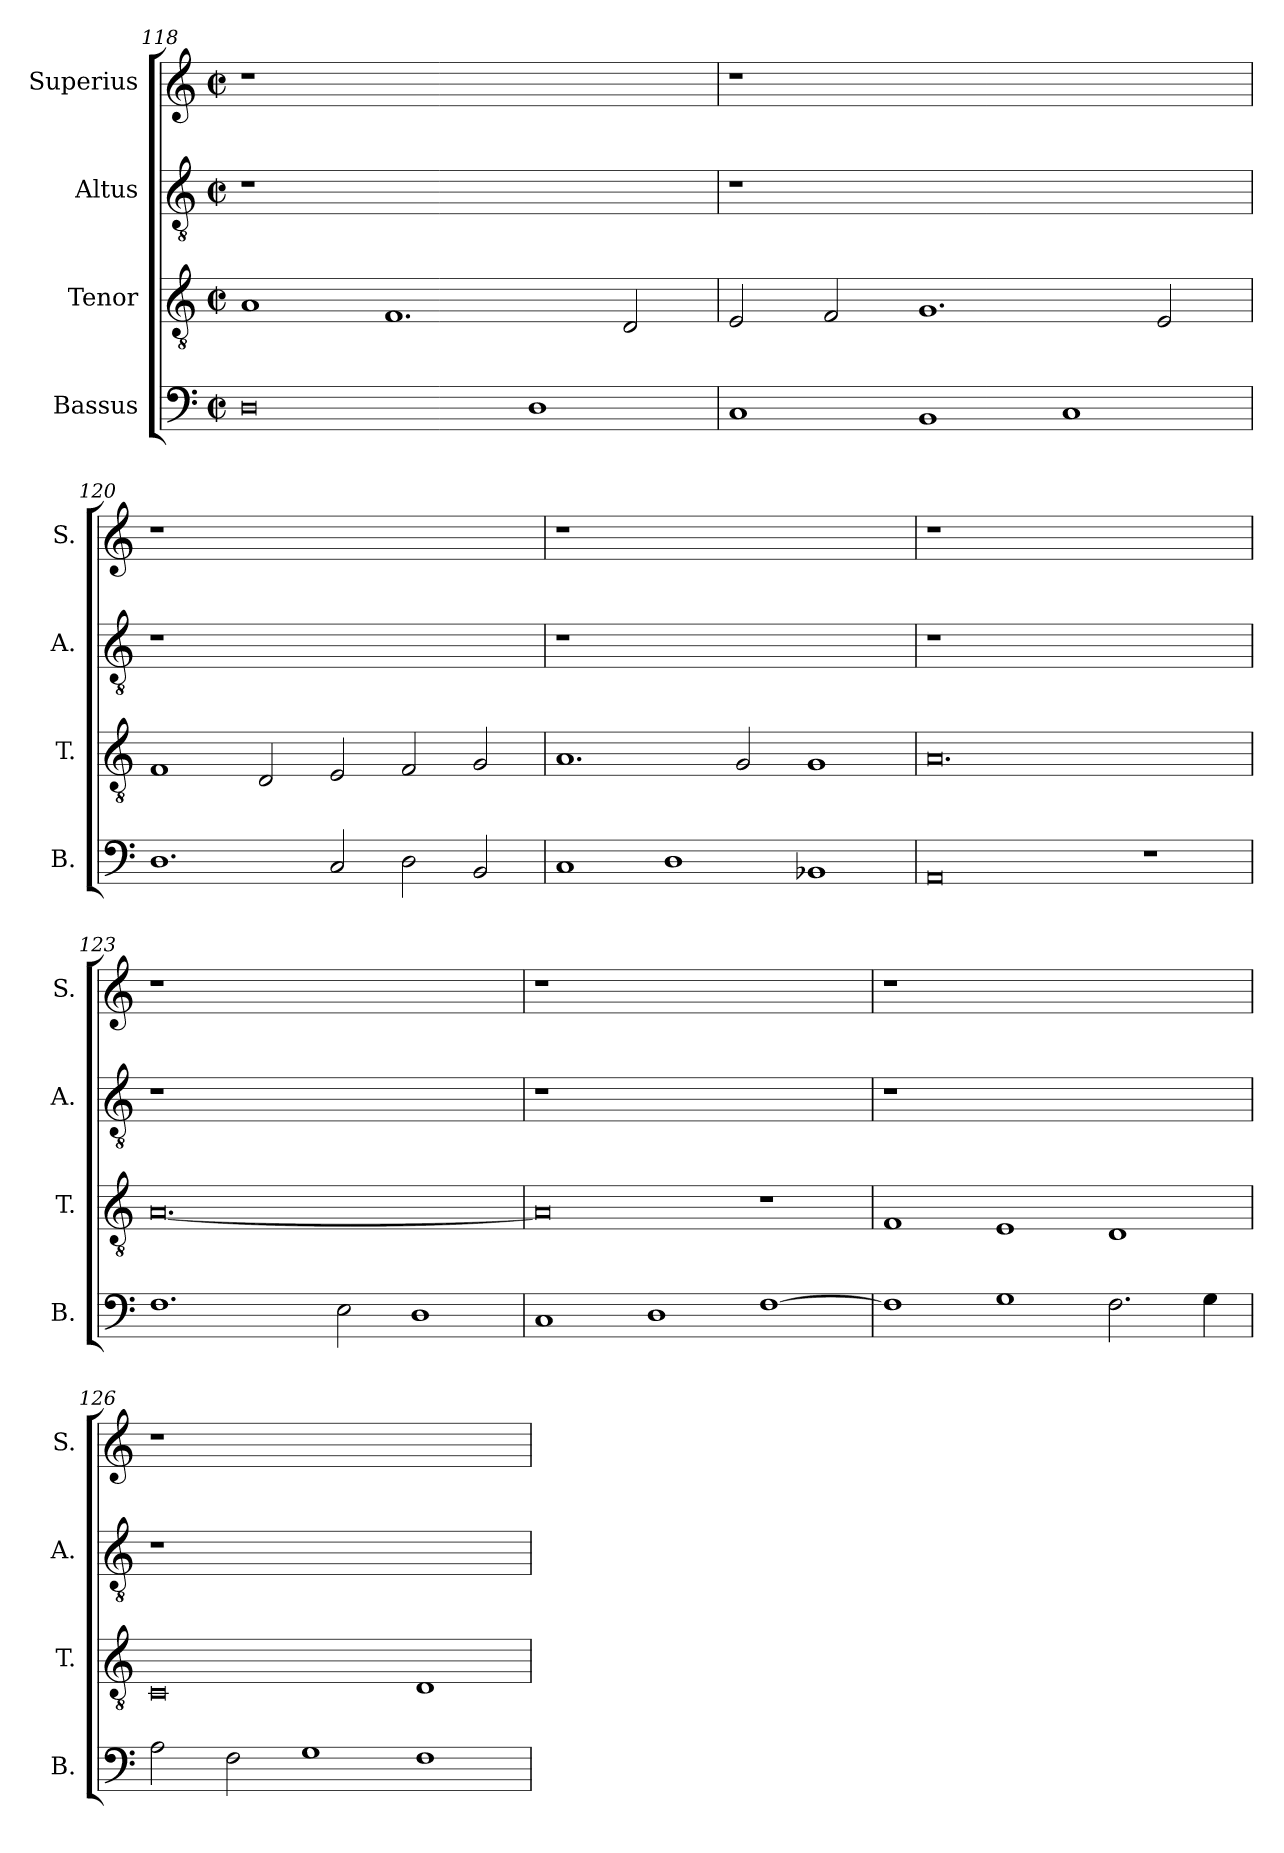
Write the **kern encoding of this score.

**kern	**kern	**kern	**kern
*part4	*part3	*part2	*part1
*staff4	*staff3	*staff2	*staff1
*I"Bassus	*I"Tenor	*I"Altus	*I"Superius
*I'B.	*I'T.	*I'A.	*I'S.
*clefF4	*clefGv2	*clefGv2	*clefG2
*	*ITrd7c12	*ITrd7c12	*
*k[]	*k[]	*k[]	*k[]
*C:	*C:	*C:	*C:
*M2/2	*M2/2	*M2/2	*M2/2
*met(c|)	*met(c|)	*met(c|)	*met(c|)
=118	=118	=118	=118
!	!	!LO:N:vis=1	!LO:N:vis=1
0Di	1AAi	1r	1r
.	1.FFi	0ryy	0ryy
1Di	.	.	.
.	2DDi/	.	.
=119	=119	=119	=119
!	!	!LO:N:vis=1	!LO:N:vis=1
1Ci	2EEi/	1r	1r
.	2FFi/	.	.
1BBi	1.GGi	0ryy	0ryy
1Ci	.	.	.
.	2EEi/	.	.
=120	=120	=120	=120
!	!	!LO:N:vis=1	!LO:N:vis=1
1.Di	1FFi	1r	1r
.	2DDi/	0ryy	0ryy
2Ci/	2EEi/	.	.
2Di\	2FFi/	.	.
2BBi/	2GGi/	.	.
!!LO:LB:g=z
=121	=121	=121	=121
!	!	!LO:N:vis=1	!LO:N:vis=1
1Ci	1.AAi	1r	1r
1Di	.	0ryy	0ryy
.	2GGi/	.	.
1BB-Xi	1GGi	.	.
=122	=122	=122	=122
!	!	!LO:N:vis=1	!LO:N:vis=1
0AAi	0.AAi	1r	1r
.	.	0ryy	0ryy
1r	.	.	.
=123	=123	=123	=123
!	!	!LO:N:vis=1	!LO:N:vis=1
1.Fi	[<0.AAi	1r	1r
.	.	0ryy	0ryy
2Ei\	.	.	.
1Di	.	.	.
=124	=124	=124	=124
!	!	!LO:N:vis=1	!LO:N:vis=1
1Ci	0AAi]	1r	1r
1Di	.	0ryy	0ryy
[>1Fi	1r	.	.
=125	=125	=125	=125
!	!	!LO:N:vis=1	!LO:N:vis=1
1Fi]	1FFi	1r	1r
1Gi	1EEi	0ryy	0ryy
2.Fi\	1DDi	.	.
4Gi\	.	.	.
!!LO:LB:g=z
=126	=126	=126	=126
!	!	!LO:N:vis=1	!LO:N:vis=1
2Ai\	0CCi	1r	1r
2Fi\	.	.	.
1Gi	.	0ryy	0ryy
1Fi	1DDi	.	.
=	=	=	=
*-	*-	*-	*-
